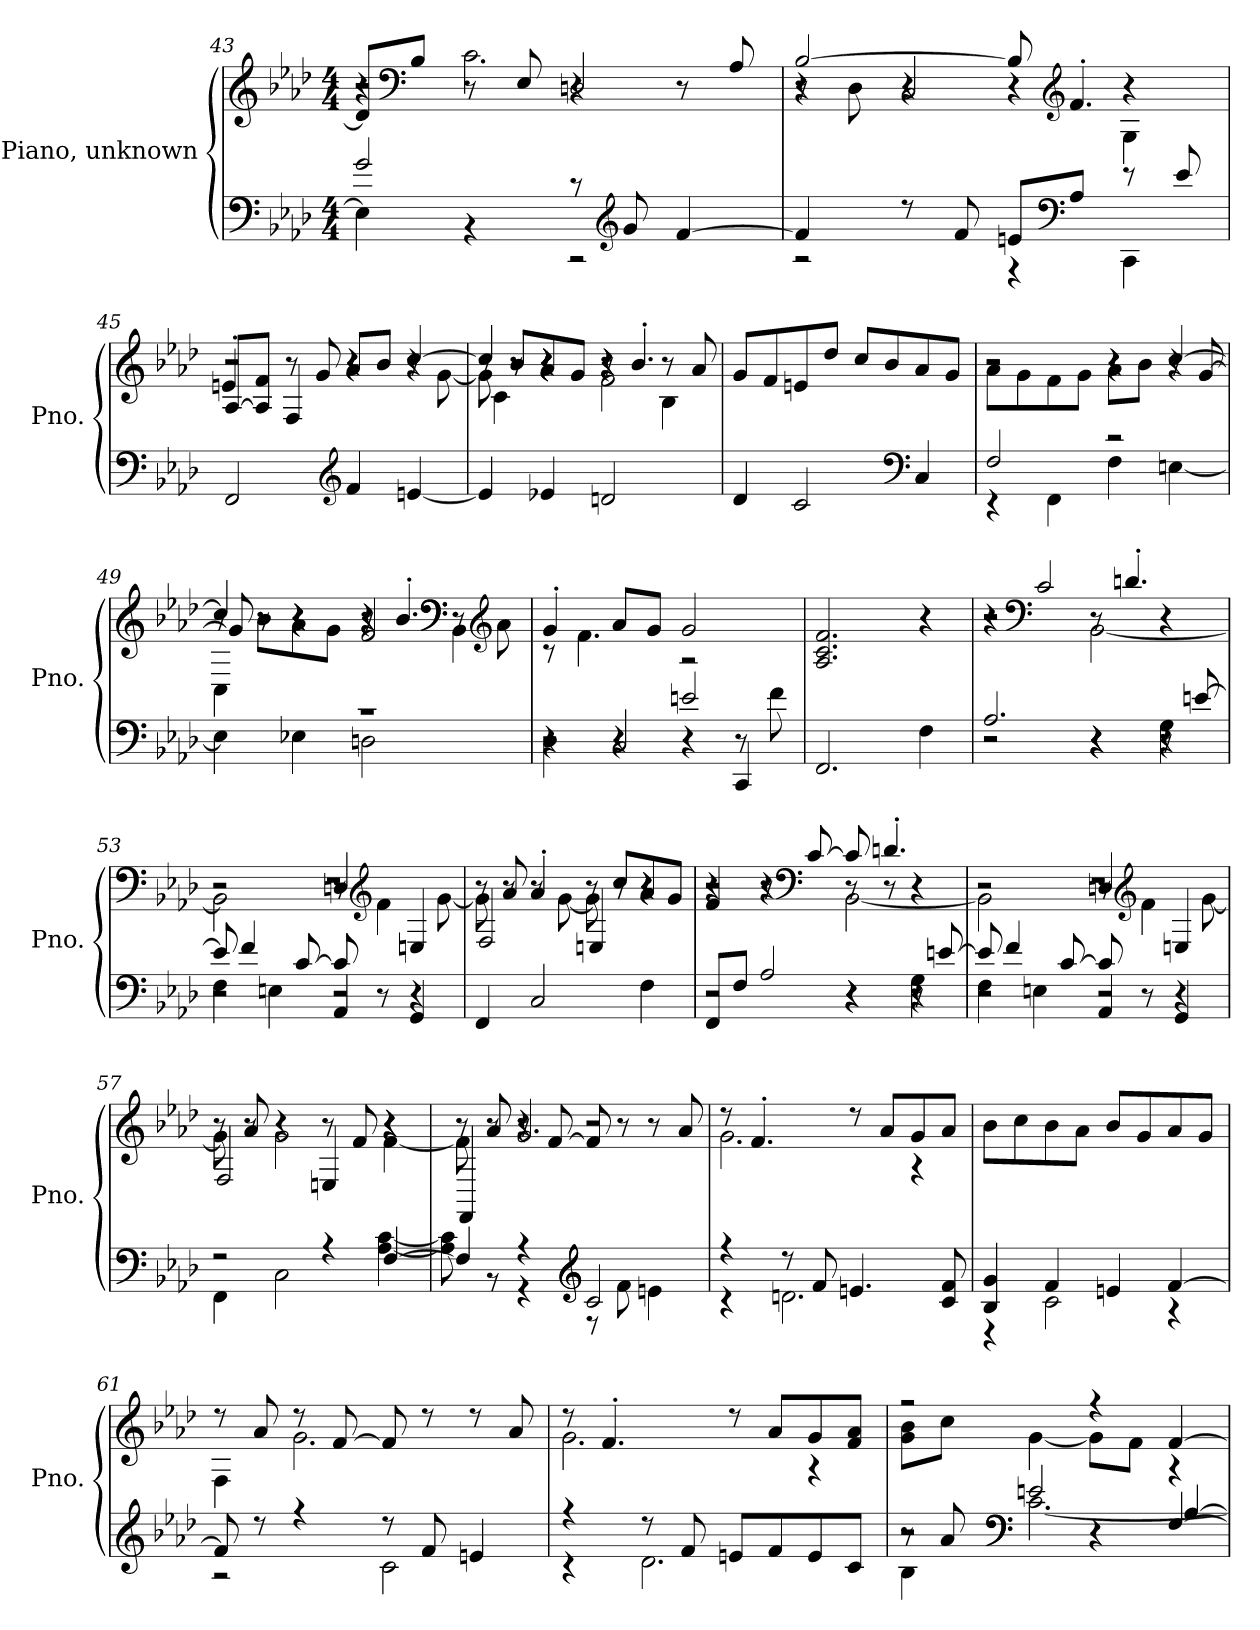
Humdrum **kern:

**kern	**kern
*part1	*part1
*staff2	*staff1
*I"Piano, unknown	*
*I'Pno.	*
!!LO:LB:g=z
*clefF4	*clefG2
*k[b-e-a-d-]	*k[b-e-a-d-]
*M4/4	*M4/4
=43	=43
*^	*^
*	*	*	*^
2g/	4E\]	8d-/L]	4r	2r
*	*	*clefF4	*	*
.	.	8B-/J	.	.
.	4r	8r	2.c\	.
.	.	8E-/	.	.
8r	2r	4r	.	2Dn/
*clefG2	*	*	*	*
8g/	.	.	.	.
[4f/	.	8r	.	.
.	.	8A-/	.	.
=44	=44	=44	=44	=44
4f/]	2r	[2B-/	8r	4r
.	.	.	8D-\	.
8r	.	.	4r	2C/
8f/	.	.	.	.
8en/L	4r	8B-/]	4r	.
*clefF4	*	*clefG2	*	*
8A-/J	.	4.f'/	.	.
8r	4CC\	.	4G\	4r
8e/	.	.	.	.
*v	*v	*	*	*
=45	=45	=45	=45
2FF/	[8A-/L	2r	4en'/
.	8A-/] 8f/J	.	.
.	8r	.	4F/
.	8g/	.	.
*clefG2	*	*	*
4f/	8a-/L	4r	4r
.	8b-/J	.	.
[4en/	4r	8r	[4cc/
.	.	[8g\	.
!!LO:PB:g=z
=46	=46	=46	=46
*	*	*	*^
4e/]	8r	8g\]	4cc/]	4c\
.	8b-/L	8r	.	.
4e-X/	8a-/	4r	4r	4r
.	8g/J	.	.	.
2dn/	4r	2f\	8r	4r
.	.	.	4.b-'/	.
.	8r	.	.	4B-\
.	8a-/	.	.	.
*	*v	*v	*v	*v
=47	=47
4d-/	8g/L
.	8f/
2c/	8en/
.	8dd-/J
.	8cc/L
.	8b-/
*clefF4	*
4C/	8a-/
.	8g/J
=48	=48
*^	*^
*	*	*	*^
2F/	4r	2r	8a-\L	2r
.	.	.	8g\	.
.	4FF\	.	8f\	.
.	.	.	8g\J	.
2r	4F\	4r	8a-\L	4r
.	.	.	8b-\J	.
.	[4En\	[4cc/	4r	8r
.	.	.	.	[8g/
=49	=49	=49	=49	=49
*	*	*	*	*^
1r	4E\]	4cc/]	8r	8g/]	4C\
.	.	.	8b-\L	8r	.
.	4E-X\	4r	8a-\	4r	4r
.	.	.	8g\J	.	.
.	2Dn\	8r	4r	2f/	4r
.	.	4.b-'/	.	.	.
*	*	*clefF4	*	*	*
.	.	.	8r	.	4BB-\
*	*	*clefG2	*	*	*
.	.	.	8a-\	.	.
*	*	*	*v	*v	*v
!!LO:LB:g=z
=50	=50	=50	=50
*	*^	*	*
2r	4D-\	4r	4g'/	8r
.	.	.	.	4.f\
.	4r	2C/	8a-/L	.
.	.	.	8g/J	.
2en/	4r	.	2g/	2r
.	8r	4CC/	.	.
.	8f\	.	.	.
*v	*v	*v	*	*
*	*v	*v
=51	=51
2.FF/	2.A-/ 2.c/ 2.f/
4F\	4r
=52	=52
*^	*^
*	*^	*	*^
2r	2r	2.A-/	2r	2r	4r
*	*	*	*clefF4	*	*
.	.	.	.	.	2c/
4r	4r	.	8r	[2BB-\	.
.	.	.	4.dn'/	.	.
8r	4G\	4r	.	.	4r
[8en/	.	.	.	.	.
=53	=53	=53	=53	=53	=53
8e/]	4F\	2r	1r	2BB-\]	2r
4f/	.	.	.	.	.
.	4En\	.	.	.	.
[8c/	.	.	.	.	.
8c/]	2r	4AA-/	.	8r	4Dn/
*	*	*	*clefG2	*	*
8r	.	.	.	4f\	.
4r	.	4GG/	.	.	4En/
.	.	.	.	[8g\	.
*v	*v	*v	*	*	*
!!LO:LB:g=z	!!	!!
=54	=54	=54	=54
4FF/	8r	8g\]	2F/
.	8a-/	8r	.
2C/	4a-'/	8r	.
.	.	[8g\	.
.	8r	8g\]	4En/
.	8cc/L	8r	.
4F\	8a-/	4r	4r
.	8g/J	.	.
=55	=55	=55	=55
*^	*	*	*
*	*^	*	*	*
2r	2r	8FF/L	4f/	2r	4r
.	.	8F/J	.	.	.
.	.	2A-/	4r	.	8r
*	*	*	*clefF4	*	*
.	.	.	.	.	[8c/
4r	4r	.	8r	[2BB-\	8c/]
.	.	.	4.dn'/	.	8r
8r	4G\	4r	.	.	4r
[8en/	.	.	.	.	.
=56	=56	=56	=56	=56	=56
8e/]	4F\	2r	1r	2BB-\]	2r
4f/	.	.	.	.	.
.	4En\	.	.	.	.
[8c/	.	.	.	.	.
8c/]	2r	4AA-/	.	8r	4Dn/
*	*	*	*clefG2	*	*
8r	.	.	.	4f\	.
4r	.	4GG/	.	.	4En/
.	.	.	.	[8g\	.
*	*v	*v	*	*	*
!!LO:LB:g=z	!!	!!
=57	=57	=57	=57	=57
2r	4FF\	8r	8g\]	2F/
.	.	8a-/	8r	.
.	2C\	4r	2g\	.
4r	.	8r	.	4En/
.	.	8f/	.	.
[4F/	[4A-\ [4c\	4r	[4f\	4r
=58	=58	=58	=58	=58
4F/]	8A-\] 8c\]	8r	8f\]	4FF/
.	8r	8a-/	8r	.
4r	4r	8r	4r	2.g/
.	.	[8f/	.	.
*clefG2	*	*	*	*
2c/	8r	8f/]	2r	.
.	8f\	8r	.	.
.	4en\	8r	.	.
.	.	8a-/	.	.
*	*	*	*v	*v
=59	=59	=59	=59
4r	4r	8r	2.g\
.	.	4.f'/	.
8r	2.dn\	.	.
8f/	.	.	.
4.en/	.	8r	.
.	.	8a-/L	.
.	.	8g/	4r
8c/ 8f/	.	8a-/J	.
*	*	*v	*v
=60	=60	=60
4B-/ 4g/	4r	8b-\L
.	.	8cc\
4f/	2c\	8b-\
.	.	8a-\J
4en/	.	8b-/L
.	.	8g/
[4f/	4r	8a-/
.	.	8g/J
!!LO:LB:g=z
=61	=61	=61
*	*	*^
8f/]	2r	8r	4F\
8r	.	8a-/	.
4r	.	8r	2.g\
.	.	[8f/	.
8r	2c\	8f/]	.
8f/	.	8r	.
4en/	.	8r	.
.	.	8a-/	.
=62	=62	=62	=62
4r	4r	8r	2.g\
.	.	4.f'/	.
8r	2.d-\	.	.
8f/	.	.	.
8en/L	.	8r	.
8f/	.	8a-/L	.
8e/	.	8g/	4r
8c/J	.	8f/ 8a-/J	.
=63	=63	=63	=63
*	*^	*	*
8r	4B-\	2r	2r	8g\ 8b-\L
8a-/	.	.	.	8cc\J
*clefF4	*	*	*	*
2en/	[2.c\	.	.	[4g\
.	.	4r	4r	8g\L]
.	.	.	.	8f\J
[4F/	.	[4A-/	[4f/	4r
*v	*v	*v	*	*
*	*v	*v
=	=
*-	*-
